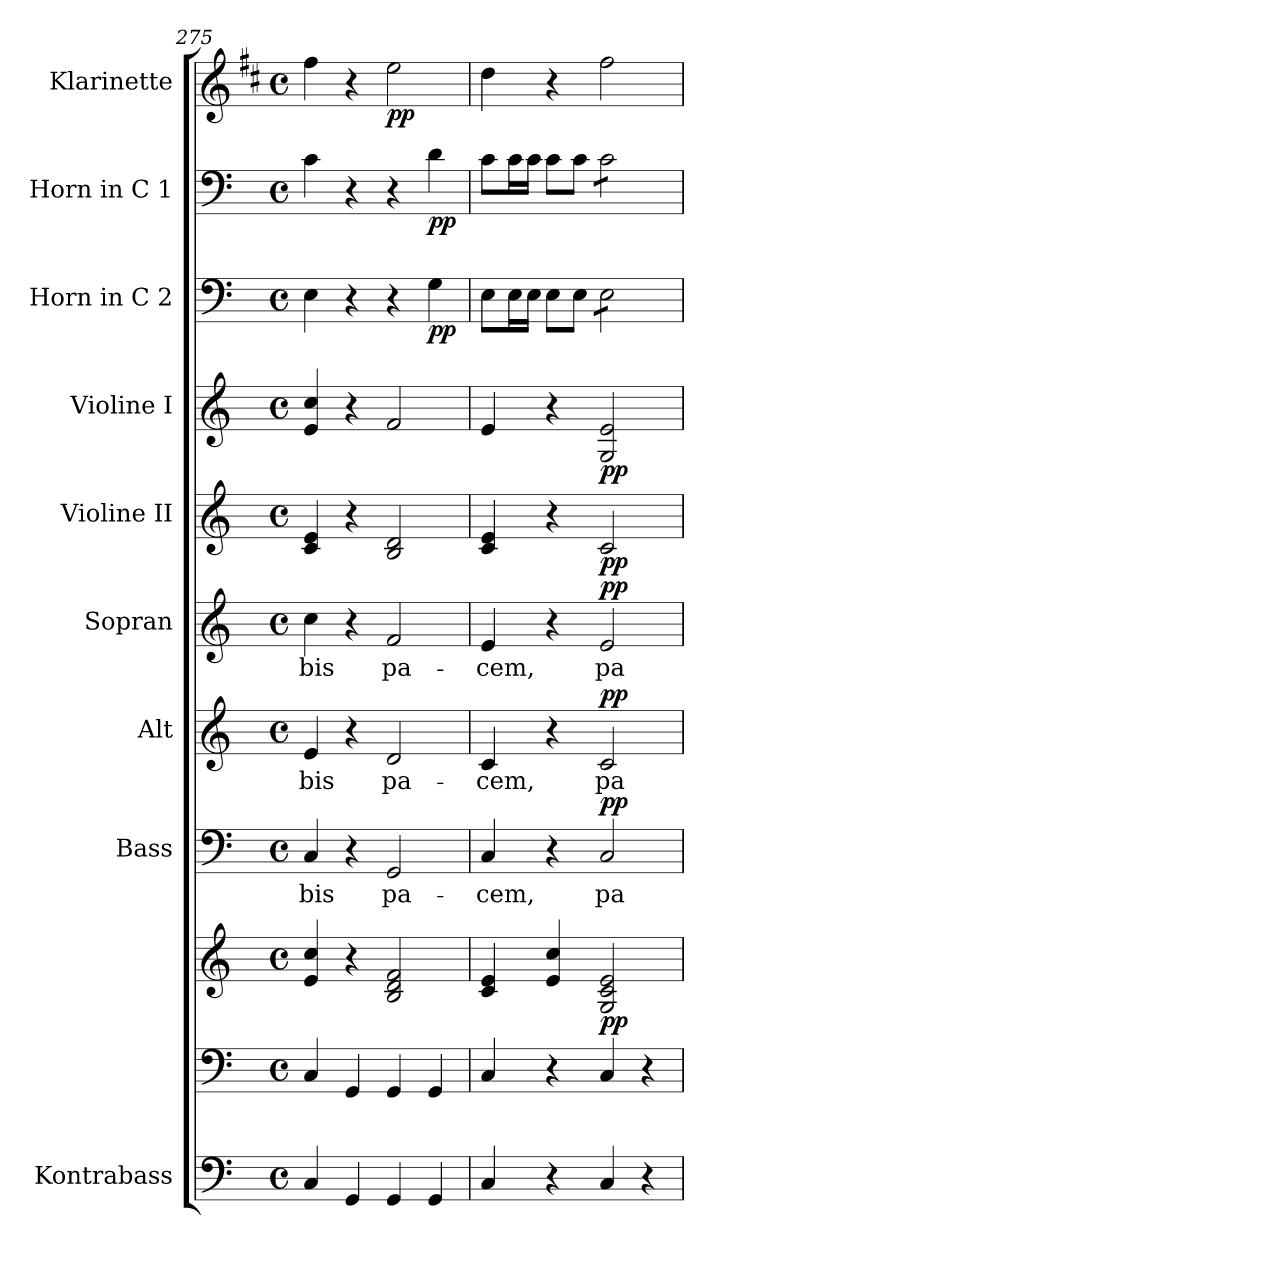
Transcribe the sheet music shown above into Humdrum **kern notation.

**kern	**kern	**kern	**dynam	**kern	**text	**dynam	**kern	**text	**dynam	**kern	**text	**dynam	**kern	**dynam	**kern	**dynam	**kern	**dynam	**kern	**dynam	**kern	**dynam
*part10	*part9	*part9	*part9	*part8	*part8	*part8	*part7	*part7	*part7	*part6	*part6	*part6	*part5	*part5	*part4	*part4	*part3	*part3	*part2	*part2	*part1	*part1
*staff11	*staff10	*staff9	*staff9/10	*staff8	*staff8	*staff8	*staff7	*staff7	*staff7	*staff6	*staff6	*staff6	*staff5	*staff5	*staff4	*staff4	*staff3	*staff3	*staff2	*staff2	*staff1	*staff1
*I"Kontrabass	*	*	*	*I"Bass	*	*	*I"Alt	*	*	*I"Sopran	*	*	*I"Violine II	*	*I"Violine I	*	*I"Horn in C 2	*	*I"Horn in C 1	*	*I"Klarinette	*
*I'Kb.	*	*	*	*I'B.	*	*	*I'A.	*	*	*I'S.	*	*	*I'Vl. II	*	*I'Vl. I	*	*I'Horn 2	*	*I'Horn 1	*	*I'Kl.	*
*clefF4	*clefF4	*clefG2	*	*clefF4	*	*	*clefG2	*	*	*clefG2	*	*	*clefG2	*	*clefG2	*	*clefF4	*	*clefF4	*	*clefG2	*
*ITrd7c12	*	*	*	*	*	*	*	*	*	*	*	*	*	*	*	*	*	*	*	*	*ITrd1c2	*
*k[]	*k[]	*k[]	*	*k[]	*	*	*k[]	*	*	*k[]	*	*	*k[]	*	*k[]	*	*k[]	*	*k[]	*	*k[]	*
*C:	*C:	*C:	*	*C:	*	*	*C:	*	*	*C:	*	*	*C:	*	*C:	*	*C:	*	*C:	*	*C:	*
*M4/4	*M4/4	*M4/4	*	*M4/4	*	*	*M4/4	*	*	*M4/4	*	*	*M4/4	*	*M4/4	*	*M4/4	*	*M4/4	*	*M4/4	*
*met(c)	*met(c)	*met(c)	*	*met(c)	*	*	*met(c)	*	*	*met(c)	*	*	*met(c)	*	*met(c)	*	*met(c)	*	*met(c)	*	*met(c)	*
=275	=275	=275	=275	=275	=275	=275	=275	=275	=275	=275	=275	=275	=275	=275	=275	=275	=275	=275	=275	=275	=275	=275
!	!	!	!	!	!LO:LY:b	!	!	!LO:LY:b	!	!	!LO:LY:b	!	!	!	!	!	!	!	!	!	!	!
4CC/	4C/	4e/ 4cc/	.	4C/	-bis	.	4e/	-bis	.	4cc\	-bis	.	4c/ 4e/	.	4e/ 4cc/	.	4E\	.	4c\	.	4ee\	.
4GGG/	4GG/	4r	.	4r	.	.	4r	.	.	4r	.	.	4r	.	4r	.	4r	.	4r	.	4r	.
!	!	!	!	!	!LO:LY:b	!	!	!LO:LY:b	!	!	!LO:LY:b	!	!	!	!	!	!	!	!	!	!	!LO:DY:b
4GGG/	4GG/	2B/ 2d/ 2f/	.	2GG/	pa-	.	2d/	pa-	.	2f/	pa-	.	2B/ 2d/	.	2f/	.	4r	.	4r	.	2dd\	pp
!	!	!	!	!	!	!	!	!	!	!	!	!	!	!	!	!	!	!LO:DY:b	!	!LO:DY:b	!	!
4GGG/	4GG/	.	.	.	.	.	.	.	.	.	.	.	.	.	.	.	4G\	pp	4d\	pp	.	.
=276	=276	=276	=276	=276	=276	=276	=276	=276	=276	=276	=276	=276	=276	=276	=276	=276	=276	=276	=276	=276	=276	=276
!	!	!	!	!	!LO:LY:b	!	!	!LO:LY:b	!	!	!LO:LY:b	!	!	!	!	!	!	!	!	!	!	!
4CC/	4C/	4c/ 4e/	.	4C/	-cem,	.	4c/	-cem,	.	4e/	-cem,	.	4c/ 4e/	.	4e/	.	8E\L	.	8c\L	.	4cc\	.
.	.	.	.	.	.	.	.	.	.	.	.	.	.	.	.	.	16E\L	.	16c\L	.	.	.
.	.	.	.	.	.	.	.	.	.	.	.	.	.	.	.	.	16E\JJ	.	16c\JJ	.	.	.
4r	4r	4e/ 4cc/	.	4r	.	.	4r	.	.	4r	.	.	4r	.	4r	.	8E\L	.	8c\L	.	4r	.
.	.	.	.	.	.	.	.	.	.	.	.	.	.	.	.	.	8E\J	.	8c\J	.	.	.
!	!	!	!LO:DY:b	!	!LO:LY:b	!LO:DY:a	!	!LO:LY:b	!LO:DY:a	!	!LO:LY:b	!LO:DY:a	!	!LO:DY:b	!	!LO:DY:b	!	!	!	!	!	!
*	*	*	*	*	*	*	*	*	*	*	*	*	*	*	*	*	*tremolo	*	*	*	*	*
*	*	*	*	*	*	*	*	*	*	*	*	*	*	*	*	*	*	*	*tremolo	*	*	*
4CC/	4C/	2G/ 2c/ 2e/	pp	2C/	pa-	pp	2c/	pa-	pp	2e/	pa-	pp	2c/	pp	2G/ 2e/	pp	8E\L	.	8c\L	.	2ee\	.
.	.	.	.	.	.	.	.	.	.	.	.	.	.	.	.	.	8E\	.	8c\	.	.	.
4r	4r	.	.	.	.	.	.	.	.	.	.	.	.	.	.	.	8E\	.	8c\	.	.	.
.	.	.	.	.	.	.	.	.	.	.	.	.	.	.	.	.	8E\J	.	8c\J	.	.	.
*	*	*	*	*	*	*	*	*	*	*	*	*	*	*	*	*	*	*	*Xtremolo	*	*	*
*	*	*	*	*	*	*	*	*	*	*	*	*	*	*	*	*	*Xtremolo	*	*	*	*	*
=	=	=	=	=	=	=	=	=	=	=	=	=	=	=	=	=	=	=	=	=	=	=
*-	*-	*-	*-	*-	*-	*-	*-	*-	*-	*-	*-	*-	*-	*-	*-	*-	*-	*-	*-	*-	*-	*-
